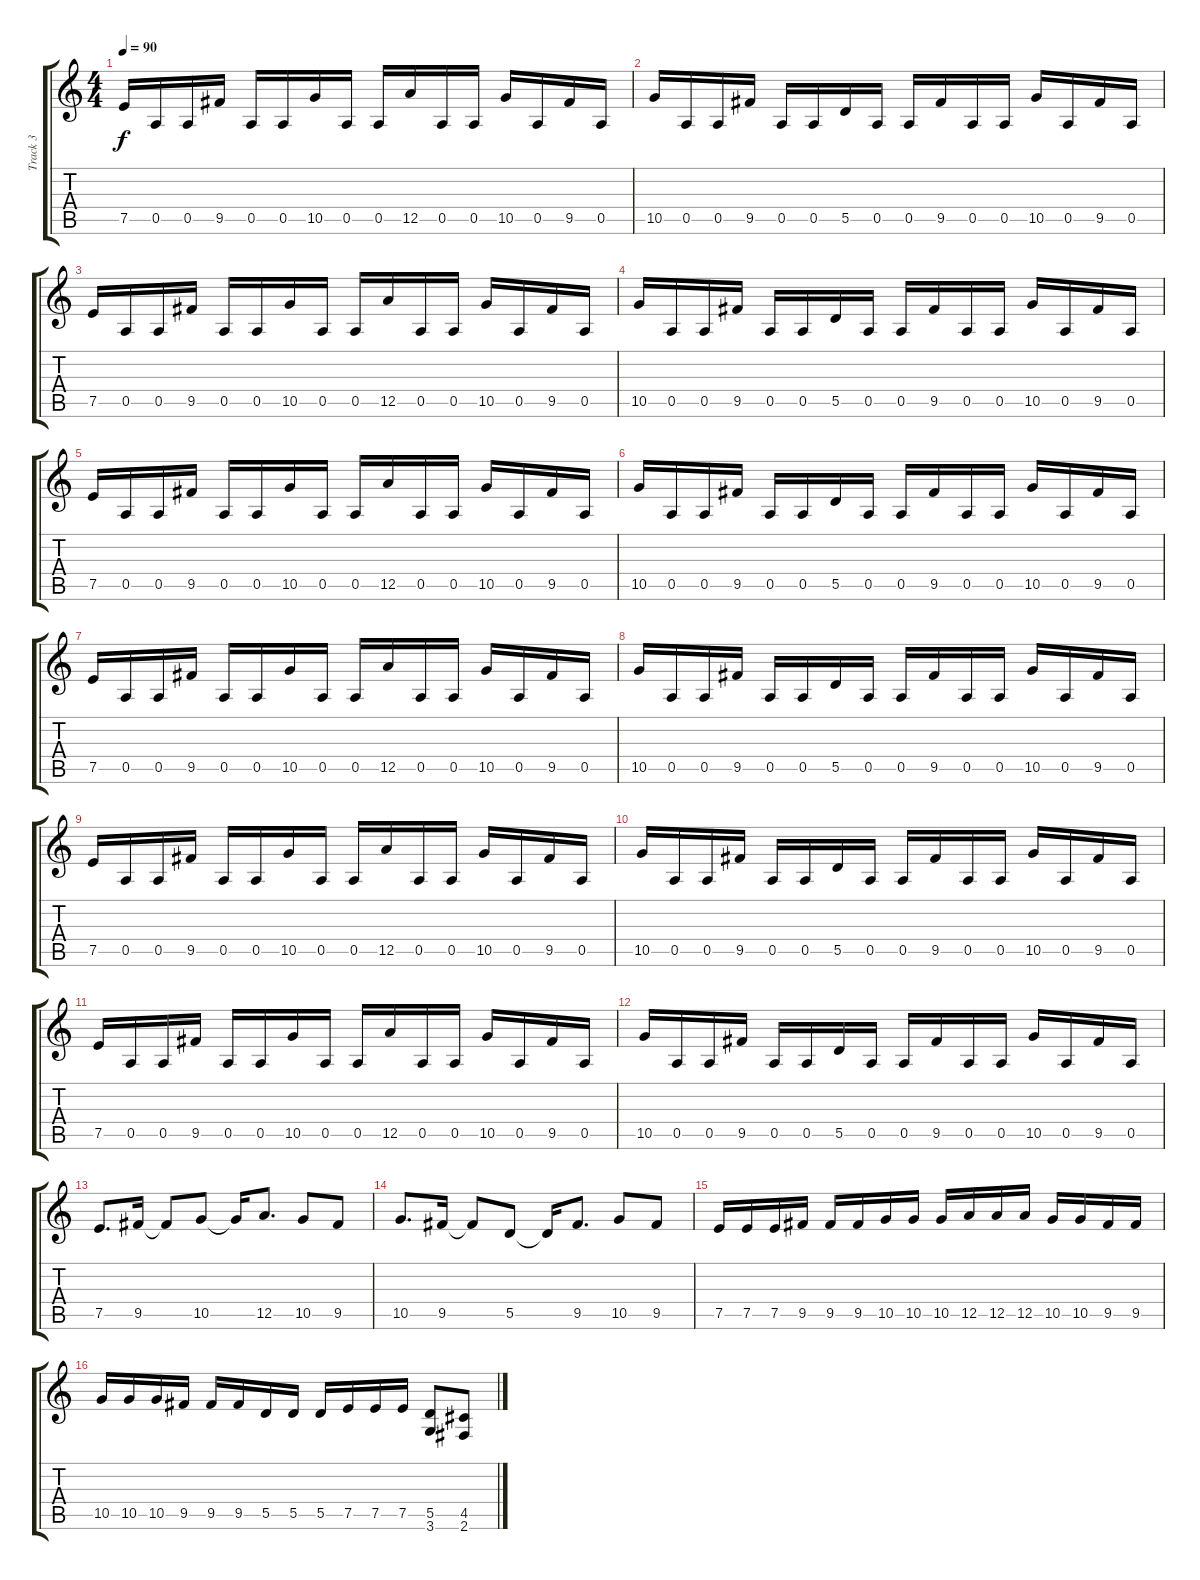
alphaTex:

\track ("Track 3" "Track 3") {instrument distortionguitar}
\staff {score tabs}
\tuning (E4 B3 G3 D3 A2 E2) {hide}
\ts (4 4)
\tempo 90
\clef g2
\ks c
7.5.16{dy f} 0.5.16 0.5.16 9.5.16 0.5.16 0.5.16 10.5.16 0.5.16 0.5.16 12.5.16 0.5.16 0.5.16 10.5.16 0.5.16 9.5.16 0.5.16 |
10.5.16 0.5.16 0.5.16 9.5.16 0.5.16 0.5.16 5.5.16 0.5.16 0.5.16 9.5.16 0.5.16 0.5.16 10.5.16 0.5.16 9.5.16 0.5.16 |
7.5.16 0.5.16 0.5.16 9.5.16 0.5.16 0.5.16 10.5.16 0.5.16 0.5.16 12.5.16 0.5.16 0.5.16 10.5.16 0.5.16 9.5.16 0.5.16 |
10.5.16 0.5.16 0.5.16 9.5.16 0.5.16 0.5.16 5.5.16 0.5.16 0.5.16 9.5.16 0.5.16 0.5.16 10.5.16 0.5.16 9.5.16 0.5.16 |
7.5.16 0.5.16 0.5.16 9.5.16 0.5.16 0.5.16 10.5.16 0.5.16 0.5.16 12.5.16 0.5.16 0.5.16 10.5.16 0.5.16 9.5.16 0.5.16 |
10.5.16 0.5.16 0.5.16 9.5.16 0.5.16 0.5.16 5.5.16 0.5.16 0.5.16 9.5.16 0.5.16 0.5.16 10.5.16 0.5.16 9.5.16 0.5.16 |
7.5.16 0.5.16 0.5.16 9.5.16 0.5.16 0.5.16 10.5.16 0.5.16 0.5.16 12.5.16 0.5.16 0.5.16 10.5.16 0.5.16 9.5.16 0.5.16 |
10.5.16 0.5.16 0.5.16 9.5.16 0.5.16 0.5.16 5.5.16 0.5.16 0.5.16 9.5.16 0.5.16 0.5.16 10.5.16 0.5.16 9.5.16 0.5.16 |
7.5.16 0.5.16 0.5.16 9.5.16 0.5.16 0.5.16 10.5.16 0.5.16 0.5.16 12.5.16 0.5.16 0.5.16 10.5.16 0.5.16 9.5.16 0.5.16 |
10.5.16 0.5.16 0.5.16 9.5.16 0.5.16 0.5.16 5.5.16 0.5.16 0.5.16 9.5.16 0.5.16 0.5.16 10.5.16 0.5.16 9.5.16 0.5.16 |
7.5.16 0.5.16 0.5.16 9.5.16 0.5.16 0.5.16 10.5.16 0.5.16 0.5.16 12.5.16 0.5.16 0.5.16 10.5.16 0.5.16 9.5.16 0.5.16 |
10.5.16 0.5.16 0.5.16 9.5.16 0.5.16 0.5.16 5.5.16 0.5.16 0.5.16 9.5.16 0.5.16 0.5.16 10.5.16 0.5.16 9.5.16 0.5.16 |
7.5.8{d} 9.5.16 9.5{t}.8 10.5.8 10.5{t}.16 12.5.8{d} 10.5.8 9.5.8 |
10.5.8{d} 9.5.16 9.5{t}.8 5.5.8 5.5{t}.16 9.5.8{d} 10.5.8 9.5.8 |
7.5.16 7.5.16 7.5.16 9.5.16 9.5.16 9.5.16 10.5.16 10.5.16 10.5.16 12.5.16 12.5.16 12.5.16 10.5.16 10.5.16 9.5.16 9.5.16 |
10.5.16 10.5.16 10.5.16 9.5.16 9.5.16 9.5.16 5.5.16 5.5.16 5.5.16 7.5.16 7.5.16 7.5.16 (5.5 3.6).8 (4.5 2.6).8
